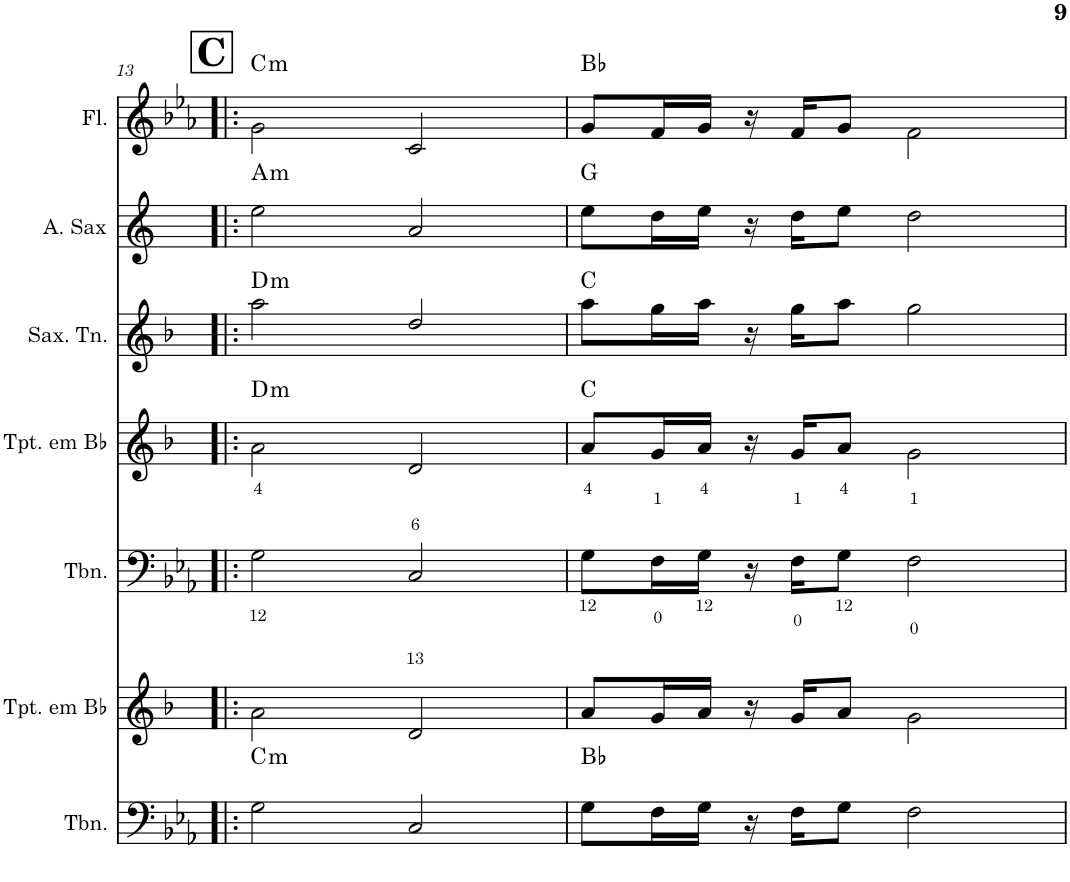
**kern	**harte	**kern	**kern	**kern	**harte	**kern	**harte	**kern	**harte	**kern	**harte
*part7	*part7	*part6	*part5	*part4	*part4	*part3	*part3	*part2	*part2	*part1	*part1
*staff7	*	*staff6	*staff5	*staff4	*	*staff3	*	*staff2	*	*staff1	*
*I"Trombone	*	*I"Trompete em Bb	*I"Trombone	*I"Trompete em Bb	*	*I"Saxofone Tenor	*	*I"Saxofone Alto	*	*I"Flauta Transversal	*
*I'Tbn.	*	*I'Tpt. em Bb	*I'Tbn.	*I'Tpt. em Bb	*	*I'Sax. Tn.	*	*	*	*I'Fl.	*
!!LO:PB:g=z
*clefF4	*	*clefG2	*clefF4	*clefG2	*	*clefG2	*	*clefG2	*	*clefG2	*
*	*	*Trd1c2	*	*Trd1c2	*	*Trd8c14	*	*Trd5c9	*	*	*
*k[b-e-a-]	*	*k[b-]	*k[b-e-a-]	*k[b-]	*	*k[b-]	*	*k[]	*	*k[b-e-a-]	*
*E-:	*	*F:	*E-:	*F:	*	*F:	*	*C:	*	*E-:	*
*M4/4	*	*M4/4	*M4/4	*M4/4	*	*M4/4	*	*M4/4	*	*M4/4	*
!!LO:REH:place=s1:a:B:cj:fs=18.5691:t=C
=13!|:	=13!|:	=13!|:	=13!|:	=13!|:	=13!|:	=13!|:	=13!|:	=13!|:	=13!|:	=13!|:	=13!|:
!	!LO:H:kt=m	!	!	!	!LO:H:kt=m	!	!LO:H:kt=m	!	!LO:H:kt=m	!	!LO:H:kt=m
2G\	C:min	2a\	2G\	2a\	D:min	2aa\	D:min	2ee\	A:min	2g\	C:min
2C/	.	2d/	2C/	2d/	.	2dd/	.	2a/	.	2c/	.
=14	=14	=14	=14	=14	=14	=14	=14	=14	=14	=14	=14
8G\L	Bb:maj	8a/L	8G\L	8a/L	C:maj	8aa\L	C:maj	8ee\L	G:maj	8g/L	Bb:maj
16F\L	.	16g/L	16F\L	16g/L	.	16gg\L	.	16dd\L	.	16f/L	.
16G\JJ	.	16a/JJ	16G\JJ	16a/JJ	.	16aa\JJ	.	16ee\JJ	.	16g/JJ	.
16r	.	16r	16r	16r	.	16r	.	16r	.	16r	.
16F\KL	.	16g/KL	16F\KL	16g/KL	.	16gg\KL	.	16dd\KL	.	16f/KL	.
8G\J	.	8a/J	8G\J	8a/J	.	8aa\J	.	8ee\J	.	8g/J	.
2F\	.	2g\	2F\	2g\	.	2gg\	.	2dd\	.	2f\	.
=	=	=	=	=	=	=	=	=	=	=	=
*-	*-	*-	*-	*-	*-	*-	*-	*-	*-	*-	*-
